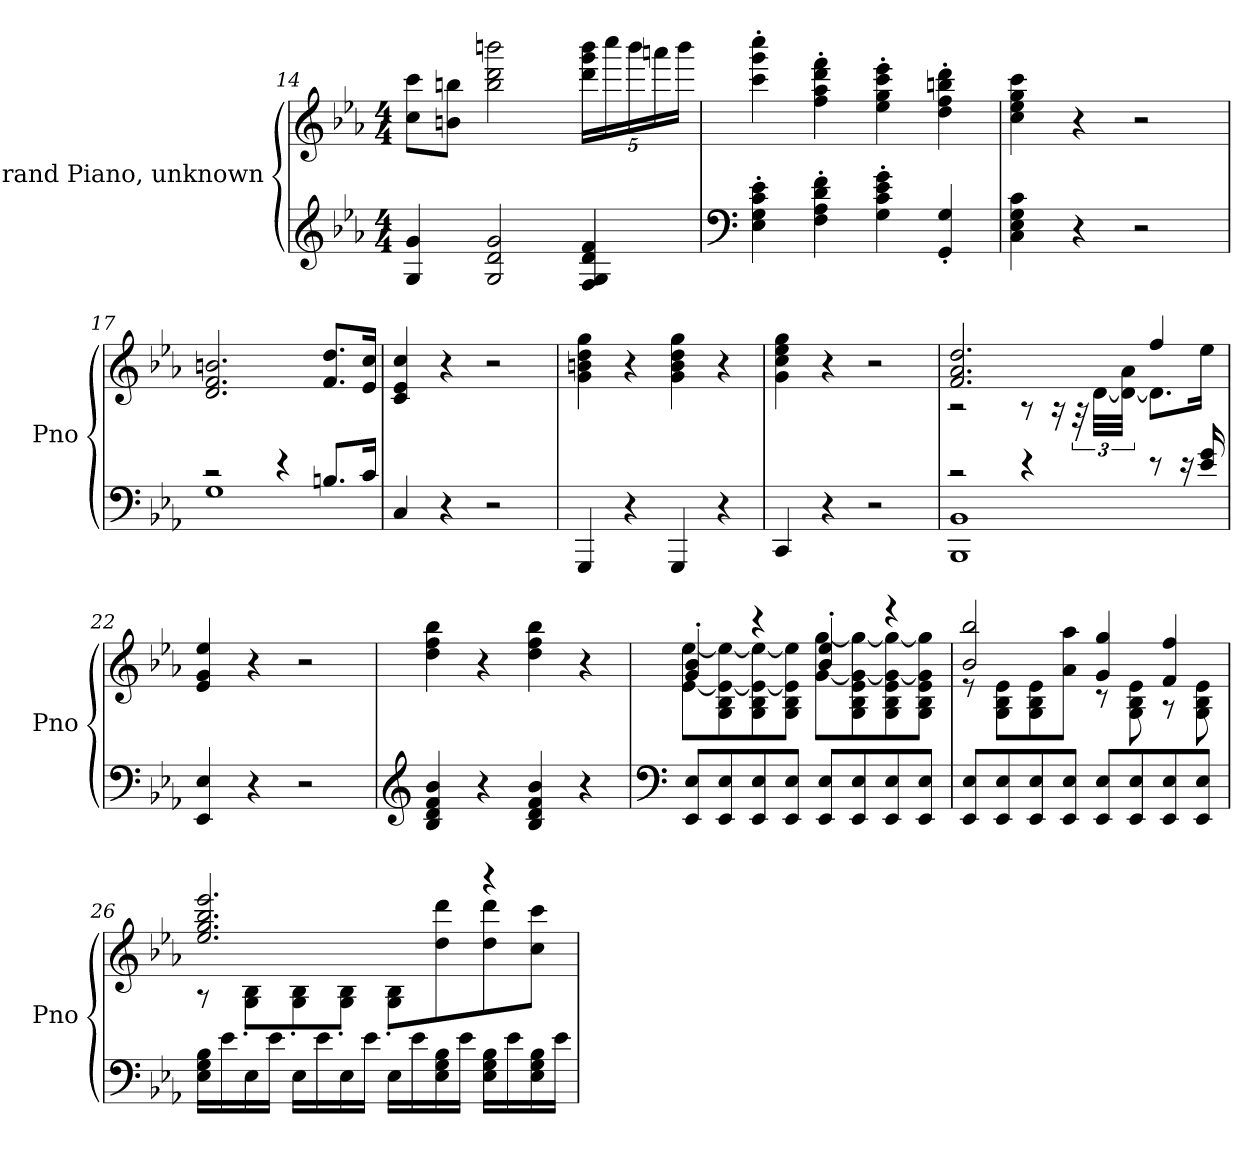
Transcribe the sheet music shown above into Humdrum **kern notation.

**kern	**kern
*part1	*part1
*staff2	*staff1
*I"Grand Piano, unknown	*
*I'Pno	*
*clefG2	*clefG2
*k[b-e-a-]	*k[b-e-a-]
*M4/4	*M4/4
=14	=14
4G/ 4g/	8cc\ 8ccc\L
.	8bn\ 8bbn\J
2G/ 2d/ 2g/	2bb\ 2ddd\ 2bbbn\
*	*Xbrackettup
4F/ 4G/ 4d/ 4f/	20ddd\ 20ggg\ 20bbb\LL
.	20cccc\
.	20bbb\
.	20aaan\
.	20bbb\JJ
=15	=15
*clefF4	*
4E-\' 4G\' 4c\' 4e-\'	4ccc\' 4ggg\' 4cccc\'
4F\' 4A-\' 4d\' 4f\'	4ff\' 4aa-\' 4ddd\' 4fff\'
4G\' 4c\' 4e-\' 4g\'	4ee-\' 4gg\' 4ccc\' 4eee-\'
4GG/' 4G/'	4dd\' 4ff\' 4bbn\' 4ddd\'
=16	=16
4C\ 4E-\ 4G\ 4c\	4cc\ 4ee-\ 4gg\ 4ccc\
4r	4r
2r	2r
=17	=17
*^	*
2r	1G	2.d/ 2.f/ 2.bn/
4r	.	.
8.Bn/L	.	8.f/ 8.dd/L
16c/Jk	.	16e-/ 16cc/Jk
*v	*v	*
=18	=18
4C/	4c/ 4e-/ 4cc/
4r	4r
2r	2r
!!LO:LB:g=z
=19	=19
4GGG/	4g\ 4bn\ 4dd\ 4gg\
4r	4r
4GGG/	4g\ 4b\ 4dd\ 4gg\
4r	4r
=20	=20
4CC/	4g\ 4cc\ 4ee-\ 4gg\
4r	4r
2r	2r
=21	=21
*^	*^
2r	1BBB- 1BB-	2.f/ 2.a-/ 2.dd/	2r
4r	.	.	8r
.	.	.	16r
*	*	*	*brackettup
.	.	.	48r
.	.	.	[48d\LLL
.	.	.	48d\_ 48a-\JJJ
8r	.	4ff/	8.d\L]
16r	.	.	.
16e-/ 16g/	.	.	16ee-\Jk
*v	*v	*	*
*	*v	*v
=22	=22
4EE-/ 4E-/	4e-/ 4g/ 4ee-/
4r	4r
2r	2r
=23	=23
*clefG2	*
4B-/ 4d/ 4f/ 4b-/	4dd\ 4ff\ 4bb-\
4r	4r
4B-/ 4d/ 4f/ 4b-/	4dd\ 4ff\ 4bb-\
4r	4r
!!LO:LB:g=z
=24	=24
*clefF4	*
*	*^
8EE-/ 8E-/L	4g/' 4b-/'	[8e-\ [8ee-\L
8EE-/ 8E-/	.	8G\ 8B-\ 8e-\_ 8ee-\_
8EE-/ 8E-/	4r	8G\ 8B-\ 8e-\_ 8ee-\_
8EE-/ 8E-/J	.	8G\ 8B-\ 8e-\] 8ee-\]J
8EE-/ 8E-/L	4b-/' 4ee-/'	[8g\ [8gg\L
8EE-/ 8E-/	.	8G\ 8B-\ 8e-\ 8g\_ 8gg\_
8EE-/ 8E-/	4r	8G\ 8B-\ 8e-\ 8g\_ 8gg\_
8EE-/ 8E-/J	.	8G\ 8B-\ 8e-\ 8g\] 8gg\]J
=25	=25	=25
8EE-/ 8E-/L	2b-/ 2bb-/	8r
8EE-/ 8E-/	.	8G\ 8B-\ 8e-\L
8EE-/ 8E-/	.	8G\ 8B-\ 8e-\
8EE-/ 8E-/J	.	8a-\ 8aa-\J
8EE-/ 8E-/L	4g/ 4gg/	8r
8EE-/ 8E-/	.	8G\ 8B-\ 8e-\
8EE-/ 8E-/	4f/ 4ff/	8r
8EE-/ 8E-/J	.	8G\ 8B-\ 8e-\
=26	=26	=26
16E-\ 16G\ 16B-\LL	2.ee-/ 2.gg/ 2.bb-/ 2.eee-/	8r
16e-\	.	.
16E-\	.	8G\' 8B-\'L
16e-\JJ	.	.
16E-\LL	.	8G\' 8B-\'
16e-\	.	.
16E-\	.	8G\' 8B-\'J
16e-\JJ	.	.
16E-\LL	.	8G\' 8B-\'L
16e-\	.	.
16E-\ 16G\ 16B-\	.	8dd\ 8ddd\
16e-\JJ	.	.
16E-\ 16G\ 16B-\LL	4r	8dd\ 8ddd\
16e-\	.	.
16E-\ 16G\ 16B-\	.	8cc\ 8ccc\J
16e-\JJ	.	.
*	*v	*v
=	=
*-	*-
